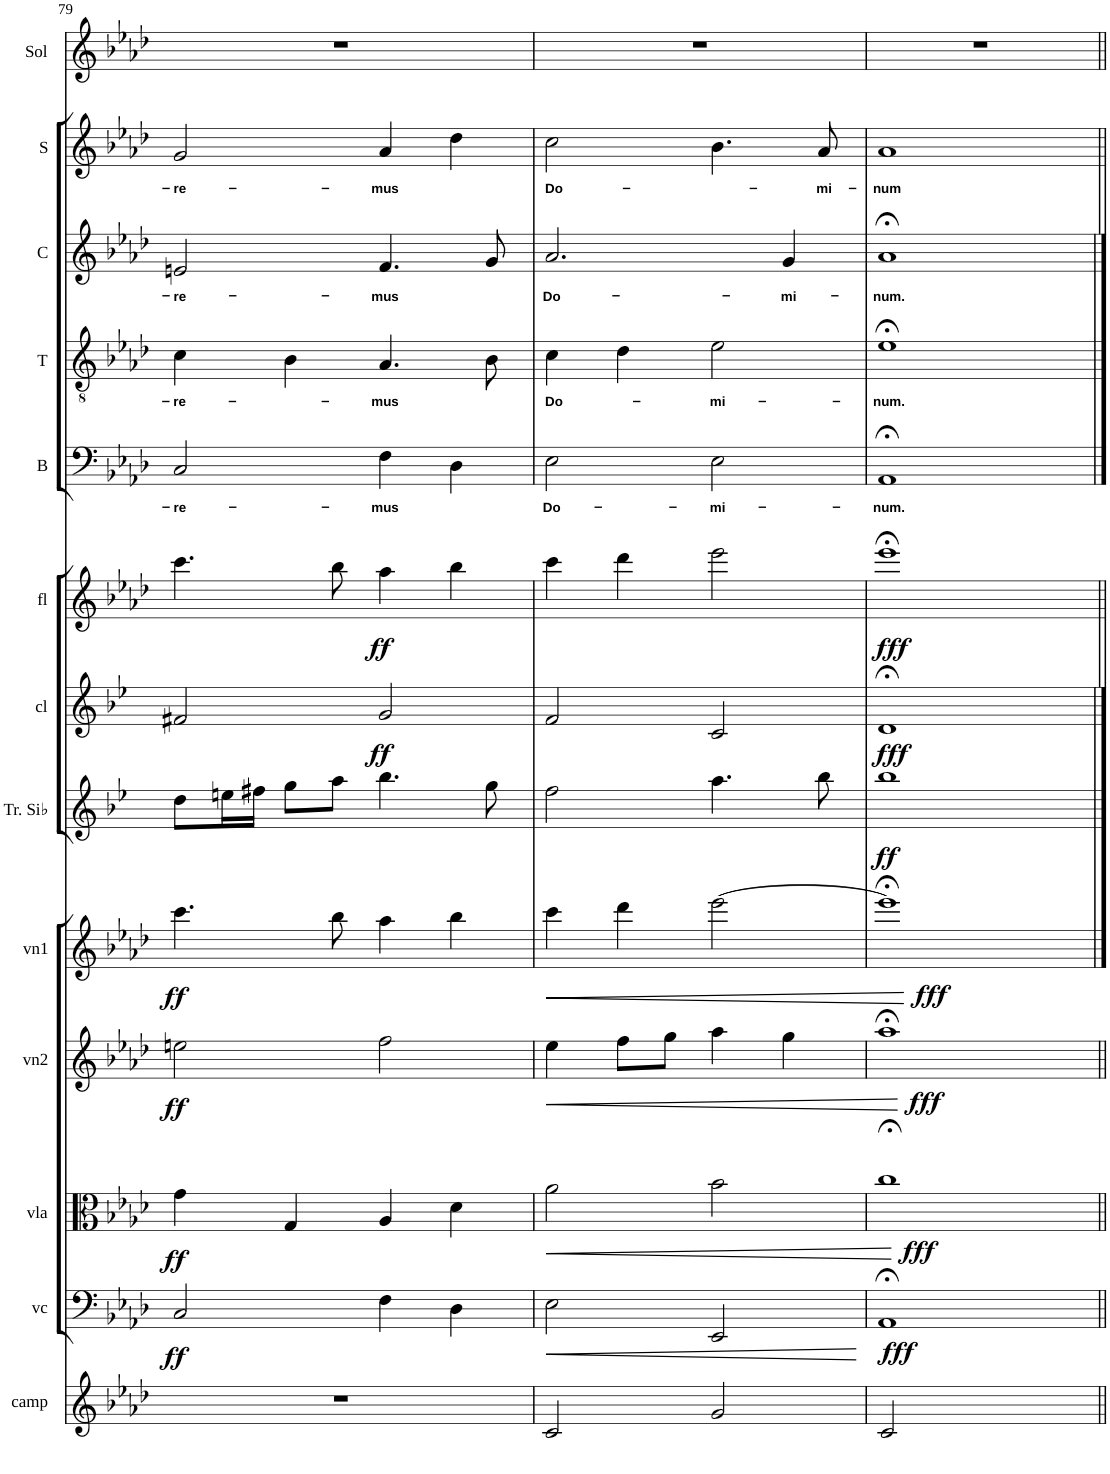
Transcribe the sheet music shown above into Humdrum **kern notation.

**kern	**kern	**dynam	**kern	**dynam	**kern	**dynam	**kern	**dynam	**kern	**dynam	**kern	**dynam	**kern	**dynam	**kern	**text	**kern	**text	**kern	**text	**kern	**text	**kern
*part13	*part12	*part12	*part11	*part11	*part10	*part10	*part9	*part9	*part8	*part8	*part7	*part7	*part6	*part6	*part5	*part5	*part4	*part4	*part3	*part3	*part2	*part2	*part1
*staff13	*staff12	*staff12	*staff11	*staff11	*staff10	*staff10	*staff9	*staff9	*staff8	*staff8	*staff7	*staff7	*staff6	*staff6	*staff5	*staff5	*staff4	*staff4	*staff3	*staff3	*staff2	*staff2	*staff1
*I"Campane	*I"Violoncello	*	*I"Viola	*	*I"Violino 2	*	*I"Violino 1	*	*I"Tromba in Sib	*	*I"Clarinetto	*	*I"Flauto	*	*I"B	*	*I"T	*	*I"C	*	*I"S	*	*I"Solista
*I'camp	*I'vc	*	*I'vla	*	*I'vn2	*	*I'vn1	*	*I'Tr. Sib	*	*I'cl	*	*I'fl	*	*I'B	*	*I'T	*	*I'C	*	*I'S	*	*I'Sol
!!LO:PB:g=z
*clefG2	*clefF4	*	*clefC3	*	*clefG2	*	*clefG2	*	*clefG2	*	*clefG2	*	*clefG2	*	*clefF4	*	*clefGv2	*	*clefG2	*	*clefG2	*	*clefG2
*	*	*	*	*	*	*	*	*	*Trd1c2	*	*Trd1c2	*	*	*	*	*	*	*	*	*	*	*	*
*k[b-e-a-d-]	*k[b-e-a-d-]	*	*k[b-e-a-d-]	*	*k[b-e-a-d-]	*	*k[b-e-a-d-]	*	*k[b-e-]	*	*k[b-e-]	*	*k[b-e-a-d-]	*	*k[b-e-a-d-]	*	*k[b-e-a-d-]	*	*k[b-e-a-d-]	*	*k[b-e-a-d-]	*	*k[b-e-a-d-]
*M4/4	*M4/4	*	*M4/4	*	*M4/4	*	*M4/4	*	*M4/4	*	*M4/4	*	*M4/4	*	*M4/4	*	*M4/4	*	*M4/4	*	*M4/4	*	*M4/4
*met(c)	*met(c)	*	*met(c)	*	*met(c)	*	*met(c)	*	*met(c)	*	*met(c)	*	*met(c)	*	*met(c)	*	*met(c)	*	*met(c)	*	*met(c)	*	*met(c)
=79	=79	=79	=79	=79	=79	=79	=79	=79	=79	=79	=79	=79	=79	=79	=79	=79	=79	=79	=79	=79	=79	=79	=79
!	!	!LO:DY:b	!	!LO:DY:b	!	!LO:DY:b	!	!LO:DY:b	!	!	!	!	!	!	!	!LO:LY:b	!	!LO:LY:b	!	!LO:LY:b	!	!LO:LY:b	!
1r	2C/	ff	4g\	ff	2een\	ff	4.ccc\	ff	8dd\L	.	2f#X/	.	4.ccc\	.	2C/	-re-	4c\	-re-	2en/	-re-	2g/	-re-	1r
.	.	.	.	.	.	.	.	.	16een\L	.	.	.	.	.	.	.	.	.	.	.	.	.	.
.	.	.	.	.	.	.	.	.	16ff#X\JJ	.	.	.	.	.	.	.	.	.	.	.	.	.	.
.	.	.	4G/	.	.	.	.	.	8gg\L	.	.	.	.	.	.	.	4B-\	.	.	.	.	.	.
.	.	.	.	.	.	.	8bb-\	.	8aa\J	.	.	.	8bb-\	.	.	.	.	.	.	.	.	.	.
!	!	!	!	!	!	!	!	!	!	!	!	!LO:DY:b	!	!LO:DY:b	!	!LO:LY:b	!	!LO:LY:b	!	!LO:LY:b	!	!LO:LY:b	!
.	4F\	.	4A-/	.	2ff\	.	4aa-\	.	4.bb-\	.	2g/	ff	4aa-\	ff	4F\	-mus	4.A-/	-mus	4.f/	-mus	4a-/	-mus	.
.	4D-\	.	4d-\	.	.	.	4bb-\	.	.	.	.	.	4bb-\	.	4D-\	.	.	.	.	.	4dd-\	.	.
.	.	.	.	.	.	.	.	.	8gg\	.	.	.	.	.	.	.	8B-\	.	8g/	.	.	.	.
=80	=80	=80	=80	=80	=80	=80	=80	=80	=80	=80	=80	=80	=80	=80	=80	=80	=80	=80	=80	=80	=80	=80	=80
!	!	!LO:HP:b	!	!LO:HP:b	!	!LO:HP:b	!	!LO:HP:b	!	!	!	!	!	!	!	!LO:LY:b	!	!LO:LY:b	!	!LO:LY:b	!	!LO:LY:b	!
2c/	2E-\	<	2a-\	<	4ee-\	<	4ccc\	<	2ff\	.	2f/	.	4ccc\	.	2E-\	Do-	4c\	Do-	2.a-/	Do-	2cc\	Do-	1r
.	.	.	.	.	8ff\L	.	4ddd-\	.	.	.	.	.	4ddd-\	.	.	.	4d-\	.	.	.	.	.	.
.	.	.	.	.	8gg\J	.	.	.	.	.	.	.	.	.	.	.	.	.	.	.	.	.	.
!	!	!	!	!	!	!	!	!	!	!	!	!	!	!	!	!LO:LY:b	!	!LO:LY:b	!	!	!	!	!
2g/	2EE-/	.	2b-\	.	4aa-\	.	[2eee-\	.	4.aa\	.	2c/	.	2eee-\	.	2E-\	-mi-	2e-\	-mi-	.	.	4.b-\	.	.
!	!	!	!	!	!	!	!	!	!	!	!	!	!	!	!	!	!	!	!	!LO:LY:b	!	!	!
.	.	.	.	.	4gg\	.	.	.	.	.	.	.	.	.	.	.	.	.	4g/	-mi-	.	.	.
!	!	!	!	!	!	!	!	!	!	!	!	!	!	!	!	!	!	!	!	!	!	!LO:LY:b	!
.	.	.	.	.	.	.	.	.	8bb-\	.	.	.	.	.	.	.	.	.	.	.	8a-/	-mi-	.
.	.	[	.	[	.	[	.	[	.	.	.	.	.	.	.	.	.	.	.	.	.	.	.
=81	=81	=81	=81	=81	=81	=81	=81	=81	=81	=81	=81	=81	=81	=81	=81	=81	=81	=81	=81	=81	=81	=81	=81
!	!	!LO:DY:b	!	!LO:DY:b	!	!LO:DY:b	!	!LO:DY:b	!	!LO:DY:b	!	!LO:DY:b	!	!LO:DY:b	!	!LO:LY:b	!	!LO:LY:b	!	!LO:LY:b	!	!LO:LY:b	!
2c/	1AA-;<	fff	1cc;<	fff	1aa-;<	fff	1eee-;<]	fff	1bb-	ff	1d;<	fff	1eee-;<	fff	1AA-;<	-num.	1e-;<	-num.	1a-;<	-num.	1a-	-num	1r
2ryy	.	.	.	.	.	.	.	.	.	.	.	.	.	.	.	.	.	.	.	.	.	.	.
=||	=||	=||	=||	=||	=||	=||	=||	=||	=||	=||	=||	=||	=||	=||	=||	=||	=||	=||	=||	=||	=||	=||	=||
*-	*-	*-	*-	*-	*-	*-	*-	*-	*-	*-	*-	*-	*-	*-	*-	*-	*-	*-	*-	*-	*-	*-	*-
